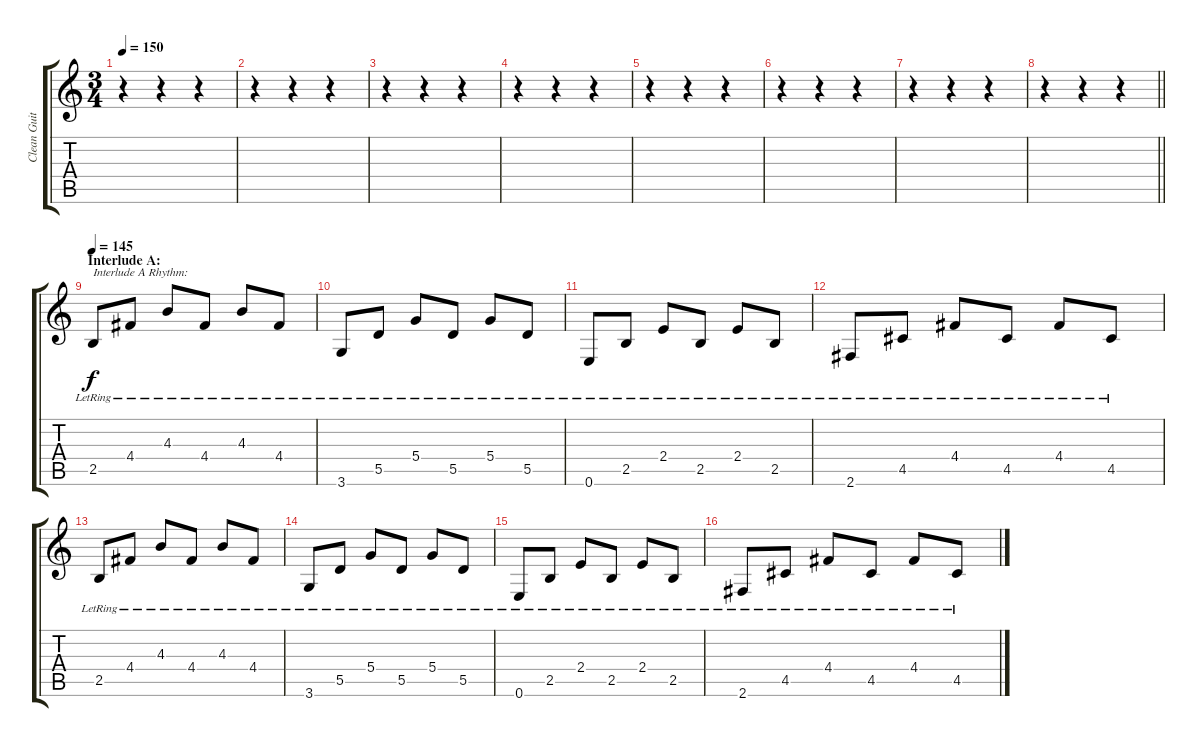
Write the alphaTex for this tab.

\track ("Clean Guitar" "Clean Guit") {instrument electricguitarclean}
\staff {score tabs}
\tuning (E4 B3 G3 D3 A2 E2) {hide}
\ts (3 4)
\tempo 150
\clef g2
\ks c
r.4{dy f} r.4 r.4 |
r.4 r.4 r.4 |
r.4 r.4 r.4 |
r.4 r.4 r.4 |
r.4 r.4 r.4 |
r.4 r.4 r.4 |
r.4 r.4 r.4 |
\barLineRight lightlight
r.4 r.4 r.4 |
\section ("" "Interlude A:")
\tempo 145
2.5{lr}.8{txt "Interlude A Rhythm:"} 4.4{lr}.8 4.3{lr}.8 4.4{lr}.8 4.3{lr}.8 4.4{lr}.8 |
3.6{lr}.8 5.5{lr}.8 5.4{lr}.8 5.5{lr}.8 5.4{lr}.8 5.5{lr}.8 |
0.6{lr}.8 2.5{lr}.8 2.4{lr}.8 2.5{lr}.8 2.4{lr}.8 2.5{lr}.8 |
2.6{lr}.8 4.5{lr}.8 4.4{lr}.8 4.5{lr}.8 4.4{lr}.8 4.5{lr}.8 |
2.5{lr}.8 4.4{lr}.8 4.3{lr}.8 4.4{lr}.8 4.3{lr}.8 4.4{lr}.8 |
3.6{lr}.8 5.5{lr}.8 5.4{lr}.8 5.5{lr}.8 5.4{lr}.8 5.5{lr}.8 |
0.6{lr}.8 2.5{lr}.8 2.4{lr}.8 2.5{lr}.8 2.4{lr}.8 2.5{lr}.8 |
2.6{lr}.8 4.5{lr}.8 4.4{lr}.8 4.5{lr}.8 4.4{lr}.8 4.5{lr}.8
